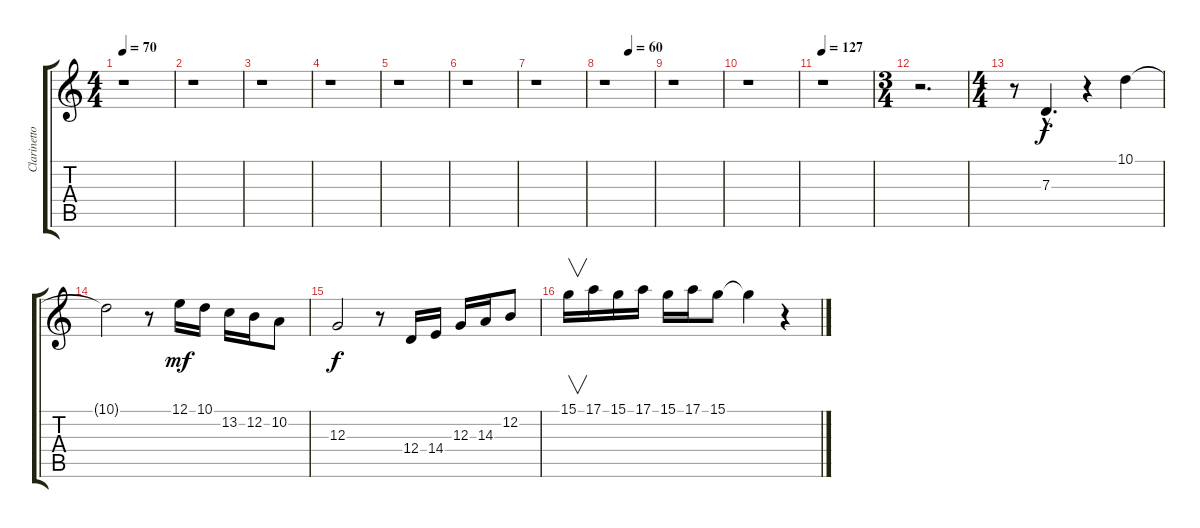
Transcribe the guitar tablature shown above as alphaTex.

\track ("Clarinetto" "Clarinetto") {instrument clarinet}
\staff {score tabs}
\tuning (E4 B3 G3 D3 A2 E2) {hide}
\ts (4 4)
\tempo 70
\clef g2
\ks c
r.1{dy f} |
r.1 |
r.1 |
r.1 |
r.1 |
r.1 |
r.1 |
\tempo (60 0.5)
r.1 |
r.1 |
r.1 |
\tempo 127
r.1 |
\ts (3 4)
r.2{d} |
\ts (4 4)
r.8 7.3{hac}.4{d} r.4 10.1.4 |
10.1{t}.2 r.8 12.1.16{dy mf} 10.1.16 13.2.16 12.2.16 10.2.8 |
12.3.2{dy f} r.8 12.4.16 14.4.16 12.3.16 14.3.16 12.2.8 |
15.1.16{v} 17.1.16 15.1.16 17.1.16 15.1.16 17.1.16 15.1.8 15.1{t}.4 r.4
